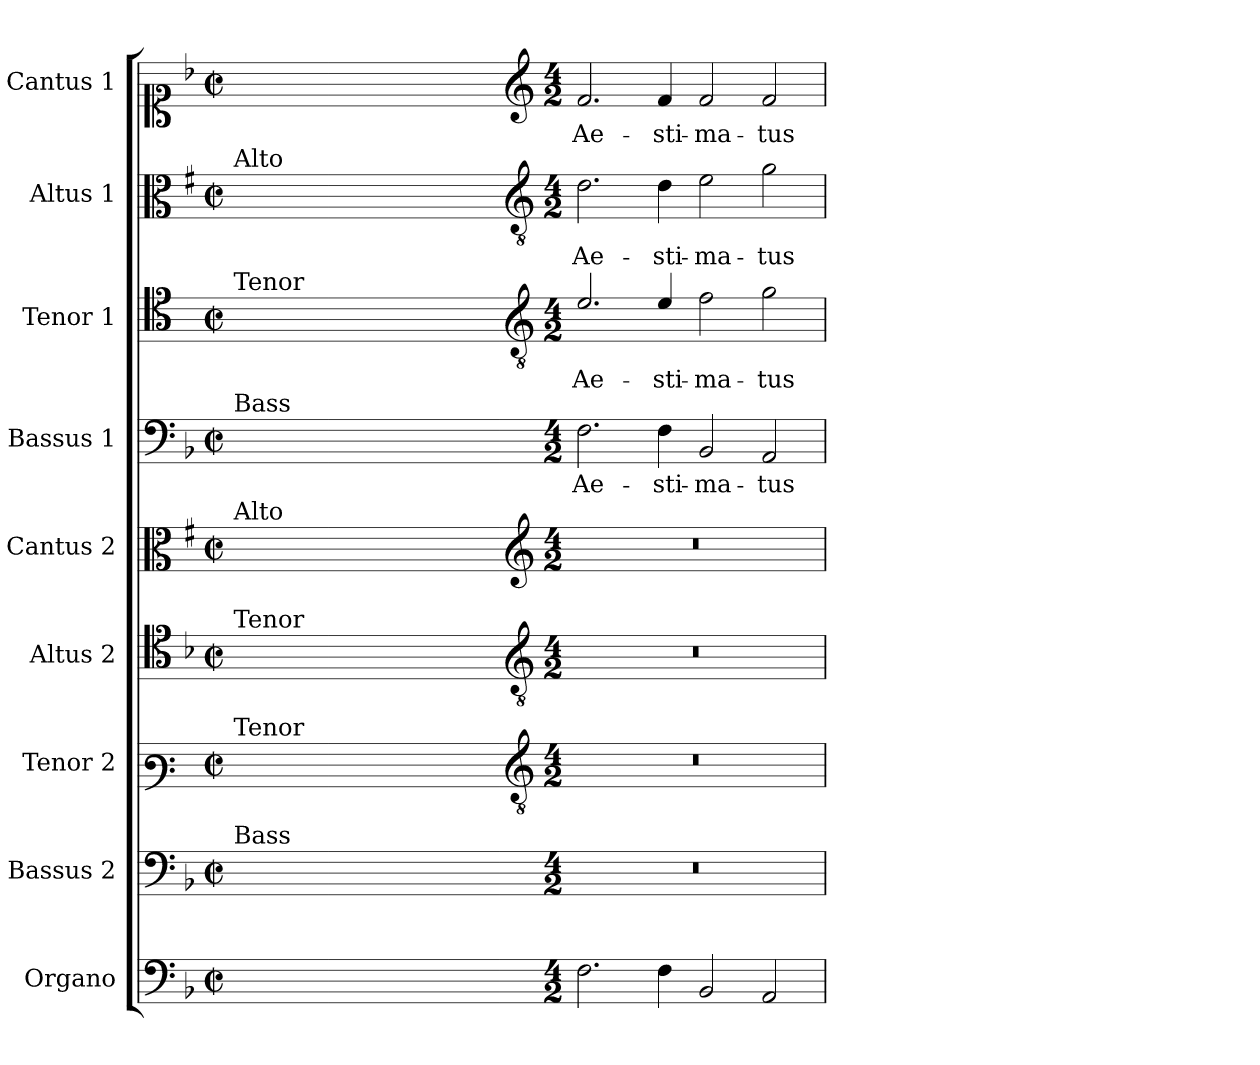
**kern	**kern	**kern	**kern	**kern	**kern	**text	**kern	**text	**kern	**text	**kern	**text
*part9	*part8	*part7	*part6	*part5	*part4	*part4	*part3	*part3	*part2	*part2	*part1	*part1
*staff9	*staff8	*staff7	*staff6	*staff5	*staff4	*staff4	*staff3	*staff3	*staff2	*staff2	*staff1	*staff1
*I"Organo	*I"Bassus 2	*I"Tenor 2	*I"Altus 2	*I"Cantus 2	*I"Bassus 1	*	*I"Tenor 1	*	*I"Altus 1	*	*I"Cantus 1	*
*I'Org	*I'B2	*I'T2	*I'A2	*I'C2	*I'B1	*	*I'T1	*	*I'A1	*	*I'C1	*
*clefF4	*clefF4	*clefF3	*clefC4	*clefC3	*clefF4	*	*clefC4	*	*clefC3	*	*clefC1	*
*	*	*ITrd4c7	*	*ITrd1c2	*	*	*ITrd4c7	*	*ITrd1c2	*	*	*
*k[b-]	*k[b-]	*k[b-]	*k[b-]	*k[b-]	*k[b-]	*	*k[b-]	*	*k[b-]	*	*k[b-]	*
*F:	*F:	*F:	*F:	*F:	*F:	*	*F:	*	*F:	*	*F:	*
*M2/2	*M2/2	*M2/2	*M2/2	*M2/2	*M2/2	*	*M2/2	*	*M2/2	*	*M2/2	*
*met(c|)	*met(c|)	*met(c|)	*met(c|)	*met(c|)	*met(c|)	*	*met(c|)	*	*met(c|)	*	*met(c|)	*
=	=	=	=	=	=	=	=	=	=	=	=	=
!	!	!	!	!	!	!	!	!	!LO:TX:a:t=Alto	!	!	!
!	!	!	!	!	!	!	!LO:TX:a:t=Tenor	!	!	!	!	!
!	!	!	!	!	!LO:TX:a:t=Bass	!	!	!	!	!	!	!
!	!	!	!	!LO:TX:a:t=Alto	!	!	!	!	!	!	!	!
!	!	!	!LO:TX:a:t=Tenor	!	!	!	!	!	!	!	!	!
!	!	!LO:TX:a:t=Tenor	!	!	!	!	!	!	!	!	!	!
!	!LO:TX:a:t=Bass	!	!	!	!	!	!	!	!	!	!	!
1ryy	1ryy	1ryy	1ryy	1ryy	1ryy	.	1ryy	.	1ryy	.	1ryy	.
=1X-	=1X-	=1X-	=1X-	=1X-	=1X-	=1X-	=1X-	=1X-	=1X-	=1X-	=1X-	=1X-
4ryy	4ryy	4ryy	4ryy	4ryy	4ryy	.	4ryy	.	4ryy	.	4ryy	.
4ryy	4ryy	4ryy	4ryy	4ryy	4ryy	.	4ryy	.	4ryy	.	4ryy	.
4ryy	4ryy	4ryy	4ryy	4ryy	4ryy	.	4ryy	.	4ryy	.	4ryy	.
4ryy	4ryy	4ryy	4ryy	4ryy	4ryy	.	4ryy	.	4ryy	.	4ryy	.
=1-	=1-	=1-	=1-	=1-	=1-	=1-	=1-	=1-	=1-	=1-	=1-	=1-
*	*	*clefGv2	*clefGv2	*clefG2	*	*	*clefGv2	*	*clefGv2	*	*clefG2	*
*M4/2	*M4/2	*M4/2	*M4/2	*M4/2	*M4/2	*	*M4/2	*	*M4/2	*	*M4/2	*
!	!	!	!	!	!	!LO:LY:b	!	!LO:LY:b	!	!LO:LY:b	!	!LO:LY:b
2.F\	0r	0r	0r	0r	2.F\	Ae-	2.A/	Ae-	2.c\	Ae-	2.f/	Ae-
!	!	!	!	!	!	!LO:LY:b	!	!LO:LY:b	!	!LO:LY:b	!	!LO:LY:b
4F\	.	.	.	.	4F\	-sti-	4A/	-sti-	4c\	-sti-	4f/	-sti-
!	!	!	!	!	!	!LO:LY:b	!	!LO:LY:b	!	!LO:LY:b	!	!LO:LY:b
2BB-/	.	.	.	.	2BB-/	-ma-	2B-\	-ma-	2d\	-ma-	2f/	-ma-
!	!	!	!	!	!	!LO:LY:b	!	!LO:LY:b	!	!LO:LY:b	!	!LO:LY:b
2AA/	.	.	.	.	2AA/	-tus	2c\	-tus	2f\	-tus	2f/	-tus
=	=	=	=	=	=	=	=	=	=	=	=	=
*-	*-	*-	*-	*-	*-	*-	*-	*-	*-	*-	*-	*-
